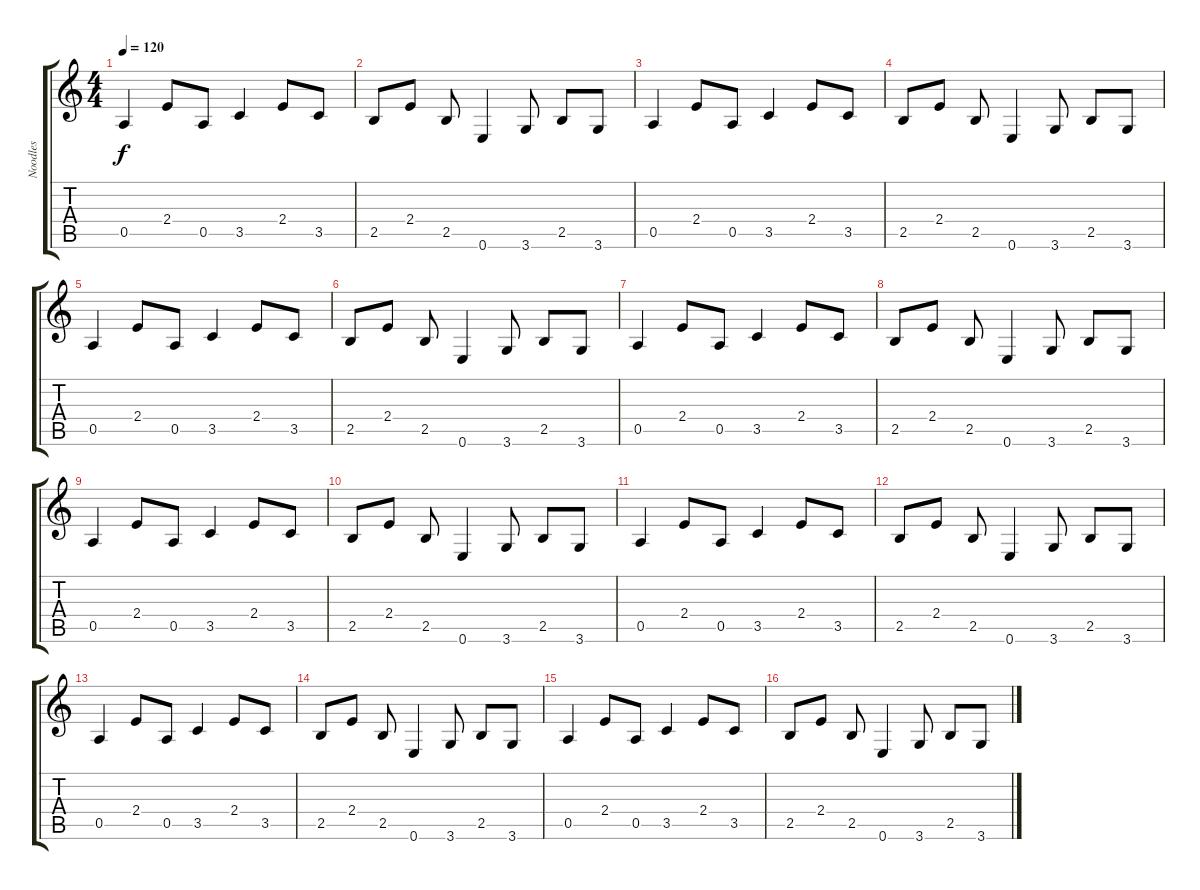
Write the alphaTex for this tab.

\track ("Noodles" "Noodles") {instrument distortionguitar}
\staff {score tabs}
\tuning (E4 B3 G3 D3 A2 E2) {hide}
\ts (4 4)
\tempo 120
\clef g2
\ks c
0.5.4{dy f instrument distortionguitar} 2.4.8 0.5.8 3.5.4 2.4.8 3.5.8 |
2.5.8 2.4.8 2.5.8 0.6.4 3.6.8 2.5.8 3.6.8 |
0.5.4 2.4.8 0.5.8 3.5.4 2.4.8 3.5.8 |
2.5.8 2.4.8 2.5.8 0.6.4 3.6.8 2.5.8 3.6.8 |
0.5.4 2.4.8 0.5.8 3.5.4 2.4.8 3.5.8 |
2.5.8 2.4.8 2.5.8 0.6.4 3.6.8 2.5.8 3.6.8 |
0.5.4 2.4.8 0.5.8 3.5.4 2.4.8 3.5.8 |
2.5.8 2.4.8 2.5.8 0.6.4 3.6.8 2.5.8 3.6.8 |
0.5.4 2.4.8 0.5.8 3.5.4 2.4.8 3.5.8 |
2.5.8 2.4.8 2.5.8 0.6.4 3.6.8 2.5.8 3.6.8 |
0.5.4 2.4.8 0.5.8 3.5.4 2.4.8 3.5.8 |
2.5.8 2.4.8 2.5.8 0.6.4 3.6.8 2.5.8 3.6.8 |
0.5.4 2.4.8 0.5.8 3.5.4 2.4.8 3.5.8 |
2.5.8 2.4.8 2.5.8 0.6.4 3.6.8 2.5.8 3.6.8 |
0.5.4 2.4.8 0.5.8 3.5.4 2.4.8 3.5.8 |
2.5.8 2.4.8 2.5.8 0.6.4 3.6.8 2.5.8 3.6.8
